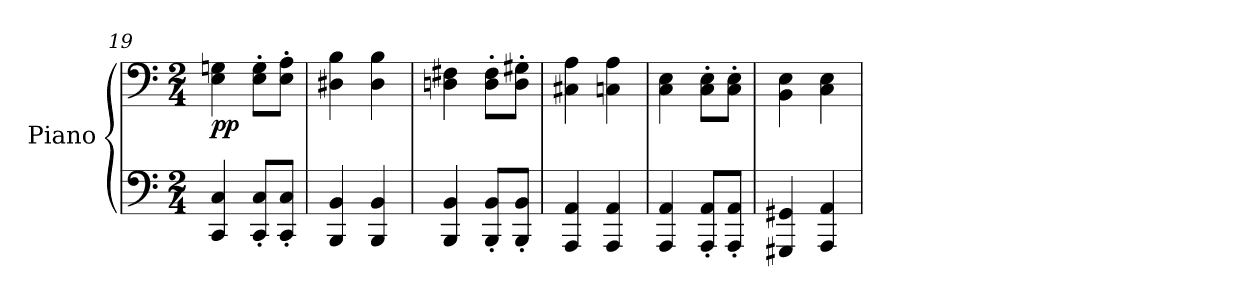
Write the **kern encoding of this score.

**kern	**kern	**dynam
*part1	*part1	*part1
*staff2	*staff1	*staff1/2
*I"Piano	*	*
*I'Pno	*	*
*clefF4	*clefF4	*
*k[]	*k[]	*
*M2/4	*M2/4	*
=19	=19	=19
!	!	!LO:DY:b
4CC/ 4C/	4E\ 4Gn\	pp
8CC/' 8C/'L	8E\' 8G\'L	.
8CC/' 8C/'J	8E\' 8A\'J	.
=20	=20	=20
4BBB/ 4BB/	4D#X\ 4B\	.
4BBB/ 4BB/	4D#\ 4B\	.
!!LO:LB:g=z
=21	=21	=21
4BBB/ 4BB/	4Dn\ 4F#X\	.
8BBB/' 8BB/'L	8D\' 8F#\'L	.
8BBB/' 8BB/'J	8D\' 8G#X\'J	.
=22	=22	=22
4AAA/ 4AA/	4C#X\ 4A\	.
4AAA/ 4AA/	4Cn\ 4A\	.
=23	=23	=23
4AAA/ 4AA/	4C\ 4E\	.
8AAA/' 8AA/'L	8C\' 8E\'L	.
8AAA/' 8AA/'J	8C\' 8E\'J	.
=24	=24	=24
4GGG#X/ 4GG#X/	4BB\ 4E\	.
4AAA/ 4AA/	4C\ 4E\	.
=	=	=
*-	*-	*-
